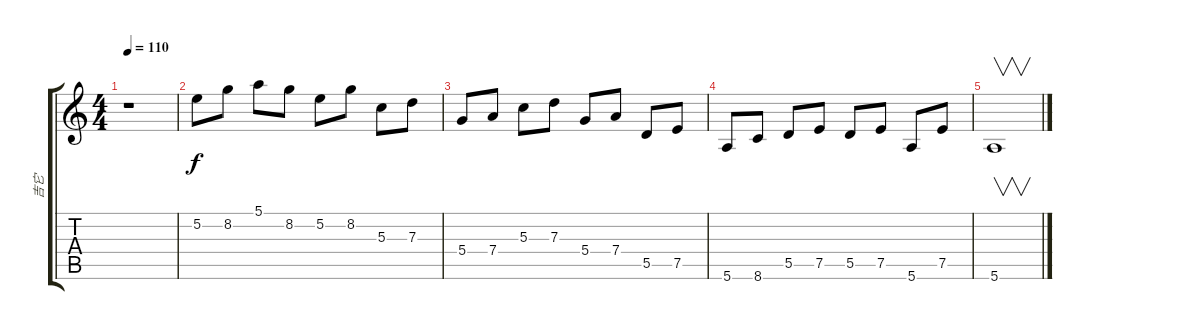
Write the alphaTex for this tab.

\track ("吉它" "吉它") {instrument distortionguitar}
\staff {score tabs}
\tuning (E4 B3 G3 D3 A2 E2) {hide}
\ts (4 4)
\tempo 110
\clef g2
\ks c
r.1{dy f instrument distortionguitar} |
5.2.8 8.2.8 5.1.8 8.2.8 5.2.8 8.2.8 5.3.8 7.3.8 |
5.4.8 7.4.8 5.3.8 7.3.8 5.4.8 7.4.8 5.5.8 7.5.8 |
5.6.8 8.6.8 5.5.8 7.5.8 5.5.8 7.5.8 5.6.8 7.5.8 |
5.6.1{v}
